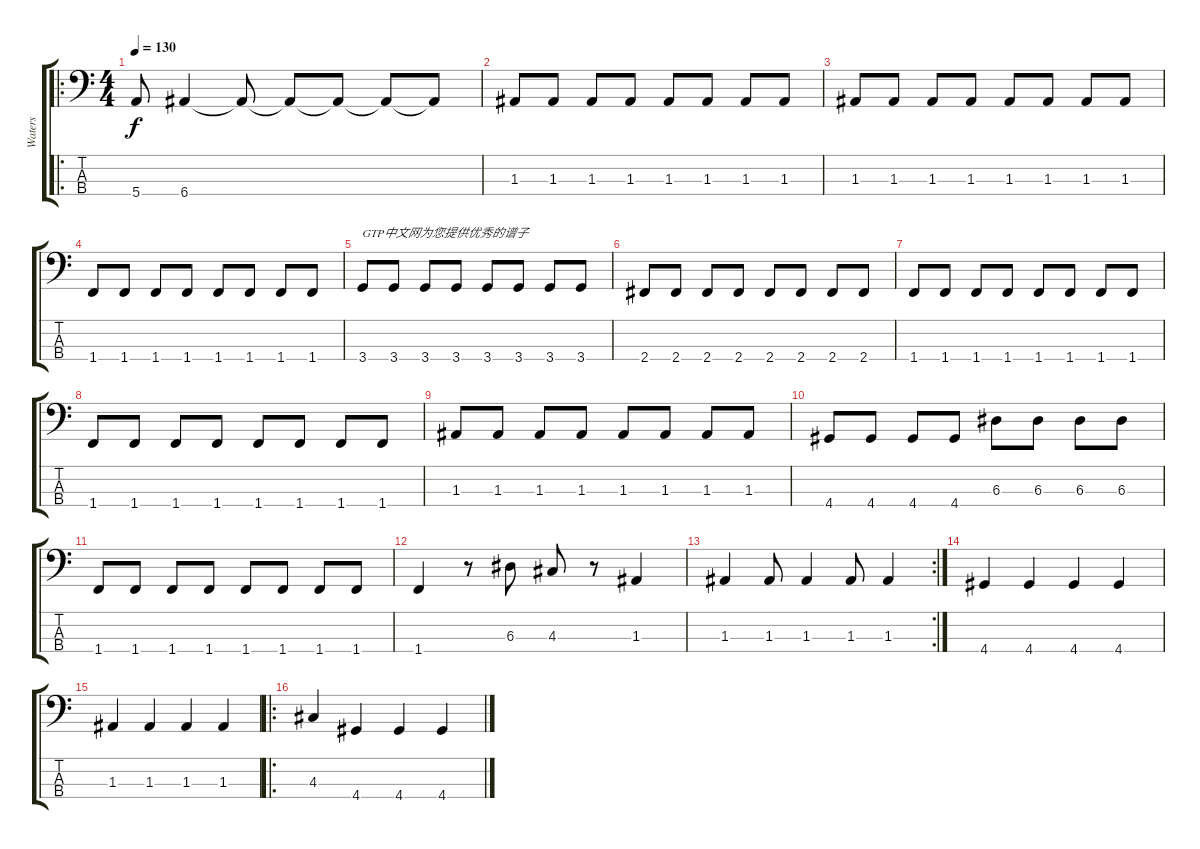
\track ("Waters" "Waters") {instrument electricbasspick}
\staff {score tabs}
\tuning (G2 D2 A1 E1) {hide}
\ro
\ts (4 4)
\tempo 130
\clef f4
\ks c
5.4.8{dy f instrument electricbasspick} 6.4.4 6.4{t}.8 6.4{t}.8 6.4{t}.8 6.4{t}.8 6.4{t}.8 |
1.3.8{instrument electricbasspick} 1.3.8 1.3.8 1.3.8 1.3.8 1.3.8 1.3.8 1.3.8 |
1.3.8 1.3.8 1.3.8 1.3.8 1.3.8 1.3.8 1.3.8 1.3.8 |
1.4.8 1.4.8 1.4.8 1.4.8 1.4.8 1.4.8 1.4.8 1.4.8 |
3.4.8{txt "GTP中文网为您提供优秀的谱子"} 3.4.8 3.4.8 3.4.8 3.4.8 3.4.8 3.4.8 3.4.8 |
2.4.8 2.4.8 2.4.8 2.4.8 2.4.8 2.4.8 2.4.8 2.4.8 |
1.4.8 1.4.8 1.4.8 1.4.8 1.4.8 1.4.8 1.4.8 1.4.8 |
1.4.8 1.4.8 1.4.8 1.4.8 1.4.8 1.4.8 1.4.8 1.4.8 |
1.3.8 1.3.8 1.3.8 1.3.8 1.3.8 1.3.8 1.3.8 1.3.8 |
4.4.8 4.4.8 4.4.8 4.4.8 6.3.8 6.3.8 6.3.8 6.3.8 |
1.4.8 1.4.8 1.4.8 1.4.8 1.4.8 1.4.8 1.4.8 1.4.8 |
1.4.4 r.8 6.3.8 4.3.8 r.8 1.3.4 |
\rc 2
1.3.4 1.3.8 1.3.4 1.3.8 1.3.4 |
4.4.4 4.4.4 4.4.4 4.4.4 |
1.3.4 1.3.4 1.3.4 1.3.4 |
\ro
4.3.4 4.4.4 4.4.4 4.4.4
